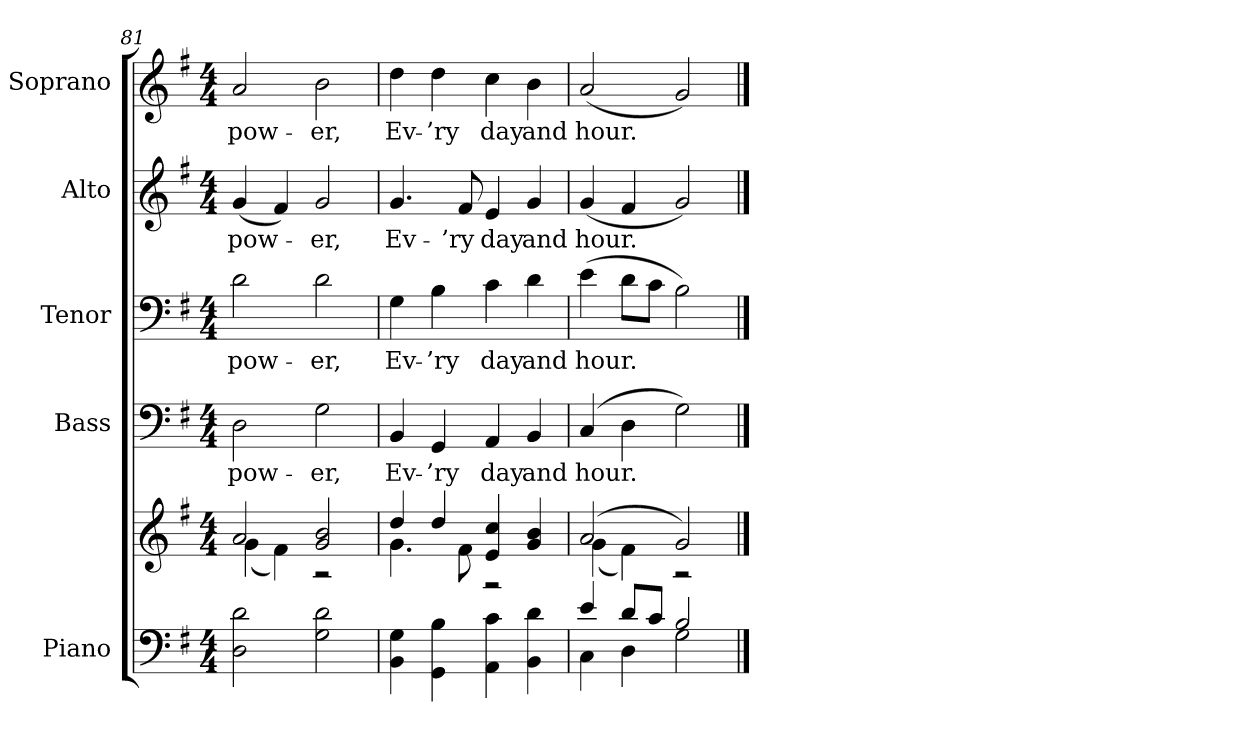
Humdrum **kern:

**kern	**kern	**kern	**text	**kern	**text	**kern	**text	**kern	**text
*part5	*part5	*part4	*part4	*part3	*part3	*part2	*part2	*part1	*part1
*staff6	*staff5	*staff4	*staff4	*staff3	*staff3	*staff2	*staff2	*staff1	*staff1
*I"Piano	*	*I"Bass	*	*I"Tenor	*	*I"Alto	*	*I"Soprano	*
*I'Pno.	*	*I'B.	*	*I'T.	*	*I'A.	*	*I'S.	*
*clefF4	*clefG2	*clefF4	*	*clefF4	*	*clefG2	*	*clefG2	*
*k[f#]	*k[f#]	*k[f#]	*	*k[f#]	*	*k[f#]	*	*k[f#]	*
*G:	*G:	*G:	*	*G:	*	*G:	*	*G:	*
*M4/4	*M4/4	*M4/4	*	*M4/4	*	*M4/4	*	*M4/4	*
=81	=81	=81	=81	=81	=81	=81	=81	=81	=81
*	*^	*	*	*	*	*	*	*	*
!	!	!	!	!LO:LY:b:color=#000000	!	!	!	!	!	!
!	!	!	!	!	!	!LO:LY:b:color=#000000	!	!	!	!
!	!	!	!	!	!	!	!	!LO:LY:b:color=#000000	!	!
!	!	!	!	!	!	!	!	!	!	!LO:LY:b:color=#000000
2Di\ 2di	2ai/	(4gi\	2Di\	pow-	2di\	pow-	(4gi/	pow-	2ai/	pow-
.	.	4f#i\)	.	.	.	.	4f#i/)	.	.	.
!	!	!	!	!LO:LY:b:color=#000000	!	!	!	!	!	!
!	!	!	!	!	!	!LO:LY:b:color=#000000	!	!	!	!
!	!	!	!	!	!	!	!	!LO:LY:b:color=#000000	!	!
!	!	!	!	!	!	!	!	!	!	!LO:LY:b:color=#000000
2Gi\ 2di	2gi/ 2bi	2r	2Gi\	-er,	2di\	-er,	2gi/	-er,	2bi\	-er,
!!LO:PB:g=z
=82	=82	=82	=82	=82	=82	=82	=82	=82	=82	=82
!	!	!	!	!LO:LY:b:color=#000000	!	!	!	!	!	!
!	!	!	!	!	!	!LO:LY:b:color=#000000	!	!	!	!
!	!	!	!	!	!	!	!	!LO:LY:b:color=#000000	!	!
!	!	!	!	!	!	!	!	!	!	!LO:LY:b:color=#000000
4BBi\ 4Gi	4ddi/	4.gi\	4BBi/	Ev-	4Gi\	Ev-	4.gi/	Ev-	4ddi\	Ev-
!	!	!	!	!LO:LY:b:color=#000000	!	!	!	!	!	!
!	!	!	!	!	!	!LO:LY:b:color=#000000	!	!	!	!
!	!	!	!	!	!	!	!	!	!	!LO:LY:b:color=#000000
4GGi\ 4Bi	4ddi/	.	4GGi/	-’ry	4Bi\	-’ry	.	.	4ddi\	-’ry
!	!	!	!	!	!	!	!	!LO:LY:b:color=#000000	!	!
.	.	8f#i\	.	.	.	.	8f#i/	-’ry	.	.
!	!	!	!	!LO:LY:b:color=#000000	!	!	!	!	!	!
!	!	!	!	!	!	!LO:LY:b:color=#000000	!	!	!	!
!	!	!	!	!	!	!	!	!LO:LY:b:color=#000000	!	!
!	!	!	!	!	!	!	!	!	!	!LO:LY:b:color=#000000
4AAi\ 4ci	4ei/ 4cci	2r	4AAi/	day	4ci\	day	4ei/	day	4cci\	day
!	!	!	!	!LO:LY:b:color=#000000	!	!	!	!	!	!
!	!	!	!	!	!	!LO:LY:b:color=#000000	!	!	!	!
!	!	!	!	!	!	!	!	!LO:LY:b:color=#000000	!	!
!	!	!	!	!	!	!	!	!	!	!LO:LY:b:color=#000000
4BBi\ 4di	4gi/ 4bi	.	4BBi/	and	4di\	and	4gi/	and	4bi\	and
=83	=83	=83	=83	=83	=83	=83	=83	=83	=83	=83
*^	*	*	*	*	*	*	*	*	*	*
!	!	!	!	!	!LO:LY:b:color=#000000	!	!	!	!	!	!
!	!	!	!	!	!	!	!LO:LY:b:color=#000000	!	!	!	!
!	!	!	!	!	!	!	!	!	!LO:LY:b:color=#000000	!	!
!	!	!	!	!	!	!	!	!	!	!	!LO:LY:b:color=#000000
4ei/	4Ci\	(2ai/	(4gi\	(4Ci/	hour.	(4ei\	hour.	(4gi/	hour.	(2ai/	hour.
8di/L	4Di\	.	4f#i\)	4Di\	.	8di\L	.	4f#i/	.	.	.
8ci/J	.	.	.	.	.	8ci\J	.	.	.	.	.
2Bi/	2Gi\	2gi/)	2r	2Gi\)	.	2Bi\)	.	2gi/)	.	2gi/)	.
*v	*v	*	*	*	*	*	*	*	*	*	*
*	*v	*v	*	*	*	*	*	*	*	*
==	==	==	==	==	==	==	==	==	==
*-	*-	*-	*-	*-	*-	*-	*-	*-	*-
